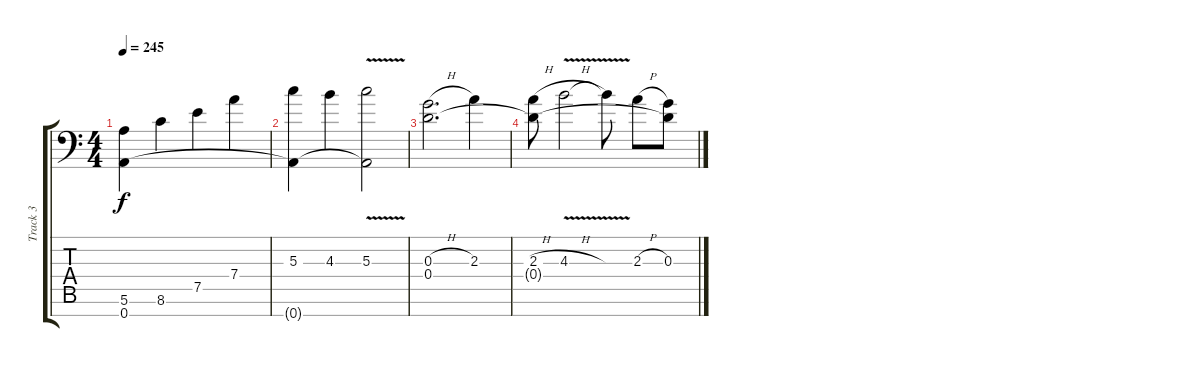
\track ("Track 3" "Track 3") {instrument electricguitarclean}
\staff {score tabs}
\tuning (E4 B3 G3 D3 A2 E2 A1) {hide}
\ts (4 4)
\tempo 245
\clef f4
\ks c
(5.6 0.7{t}).4{dy f} 8.6.4 7.5.4 7.4.4 |
(5.3 0.7{t}).4 4.3.4 (5.3{v} 0.7{t}).2 |
(0.3{h} 0.4).2{d} 2.3.4 |
(2.3{h} 0.4{t}).8 4.3{v h}.2 4.3{t}.8 2.3{h}.8 (0.3 0.4{t}).8
